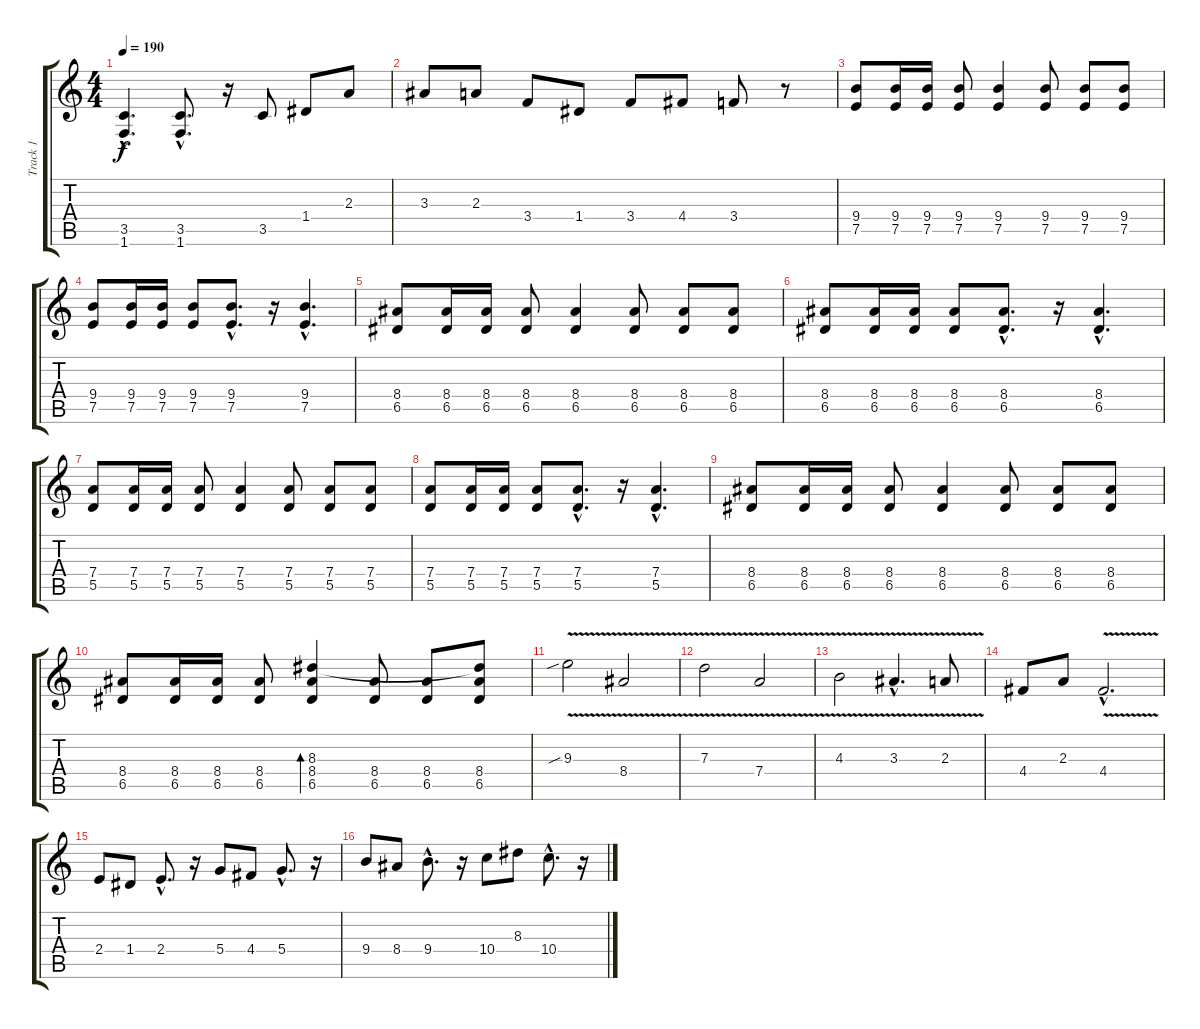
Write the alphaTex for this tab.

\track ("Track 1" "Track 1") {instrument distortionguitar}
\staff {score tabs}
\tuning (E4 B3 G3 D3 A2 E2) {hide}
\ts (4 4)
\tempo 190
\clef g2
\ks c
(3.5{hac} 1.6{hac}).4{d dy f} (3.5{hac} 1.6{hac}).8{d} r.16 3.5.8 1.4.8 2.3.8 |
3.3.8 2.3.8 3.4.8 1.4.8 3.4.8 4.4.8 3.4.8 r.8 |
(9.4 7.5).8 (9.4 7.5).16 (9.4 7.5).16 (9.4 7.5).8 (9.4 7.5).4 (9.4 7.5).8 (9.4 7.5).8 (9.4 7.5).8 |
(9.4 7.5).8 (9.4 7.5).16 (9.4 7.5).16 (9.4 7.5).8 (9.4{hac} 7.5{hac}).8{d} r.16 (9.4{hac} 7.5{hac}).4{d} |
(8.4 6.5).8 (8.4 6.5).16 (8.4 6.5).16 (8.4 6.5).8 (8.4 6.5).4 (8.4 6.5).8 (8.4 6.5).8 (8.4 6.5).8 |
(8.4 6.5).8 (8.4 6.5).16 (8.4 6.5).16 (8.4 6.5).8 (8.4{hac} 6.5{hac}).8{d} r.16 (8.4{hac} 6.5{hac}).4{d} |
(7.4 5.5).8 (7.4 5.5).16 (7.4 5.5).16 (7.4 5.5).8 (7.4 5.5).4 (7.4 5.5).8 (7.4 5.5).8 (7.4 5.5).8 |
(7.4 5.5).8 (7.4 5.5).16 (7.4 5.5).16 (7.4 5.5).8 (7.4{hac} 5.5{hac}).8{d} r.16 (7.4{hac} 5.5{hac}).4{d} |
(8.4 6.5).8 (8.4 6.5).16 (8.4 6.5).16 (8.4 6.5).8 (8.4 6.5).4 (8.4 6.5).8 (8.4 6.5).8 (8.4 6.5).8 |
(8.4 6.5).8 (8.4 6.5).16 (8.4 6.5).16 (8.4 6.5).8 (8.3 8.4 6.5).4{bd 480} (8.4 6.5).8 (8.4 6.5).8 (8.3{t} 8.4 6.5).8 |
9.3{v sib}.2{volume 16} 8.4{v}.2 |
7.3{v}.2 7.4{v}.2 |
4.3{v}.2 3.3{v hac}.4{d} 2.3{v}.8 |
4.4.8 2.3.8 4.4{v hac}.2{d} |
2.4.8 1.4.8 2.4{hac}.8{d} r.16 5.4.8 4.4.8 5.4{hac}.8{d} r.16 |
9.4.8 8.4.8 9.4{hac}.8{d} r.16 10.4.8 8.3.8 10.4{hac}.8{d} r.16
